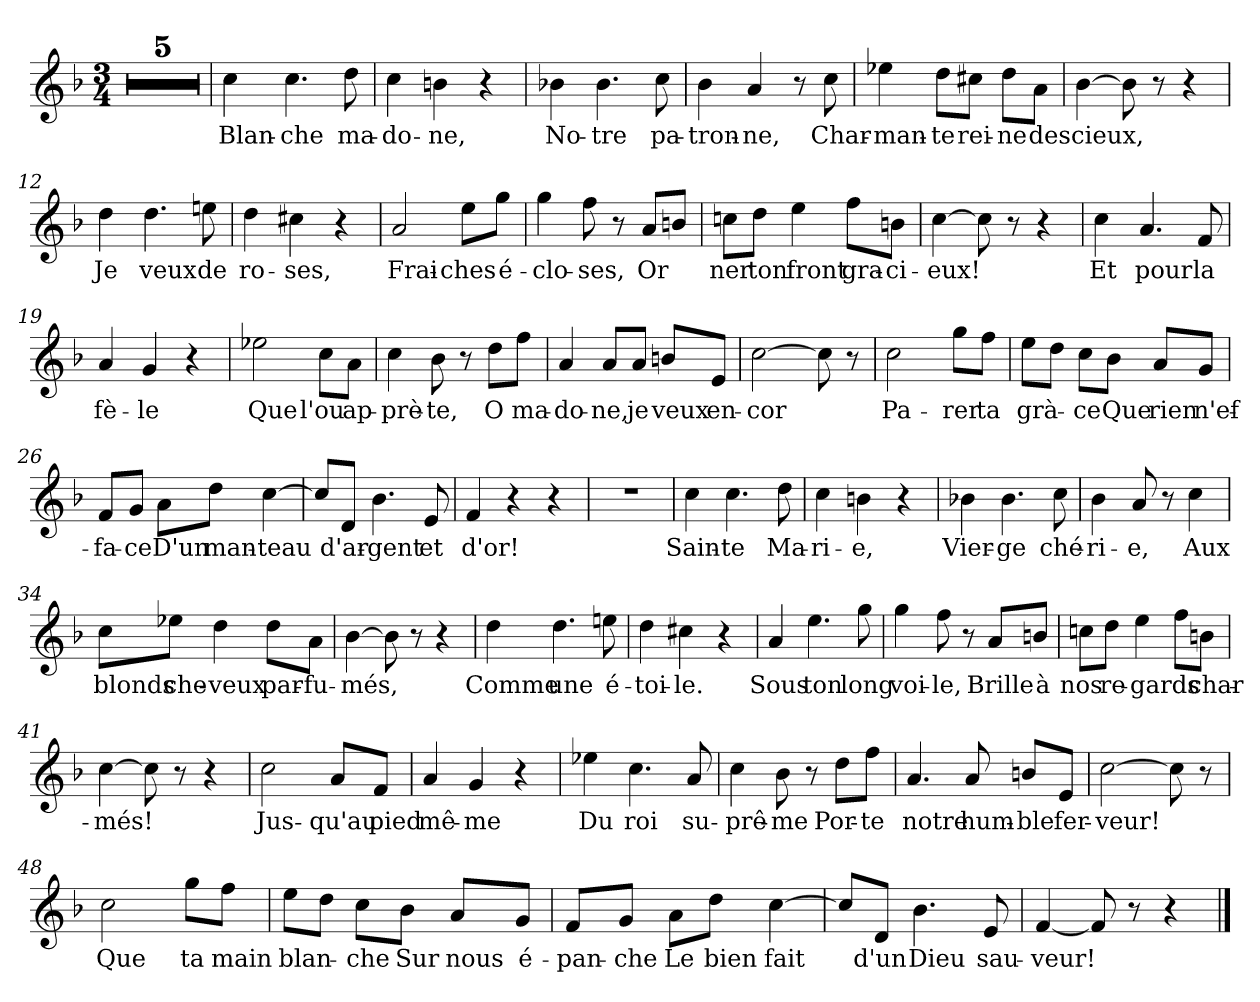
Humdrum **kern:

**kern	**text
*part1	*part1
*staff1	*staff1
*clefG2	*
*k[b-]	*
*M3/4	*
=1	=1
2.r	.
=2	=2
2.r	.
=3	=3
2.r	.
=4	=4
2.r	.
=5	=5
2.r	.
=6	=6
!	!LO:LY:b
4cc\	Blan-
!	!LO:LY:b
4.cc\	-che
!	!LO:LY:b
8dd\	ma-
=7	=7
!	!LO:LY:b
4cc\	-do-
!	!LO:LY:b
4bn\	-ne,
4r	.
=8	=8
!	!LO:LY:b
4b-X\	No-
!	!LO:LY:b
4.b-\	-tre
!	!LO:LY:b
8cc\	pa-
=9	=9
!	!LO:LY:b
4b-\	-tron-
!	!LO:LY:b
4a/	-ne,
8r	.
!	!LO:LY:b
8cc\	Char-
=10	=10
!	!LO:LY:b
4ee-X\	-man-
!	!LO:LY:b
8dd\L	-te
!	!LO:LY:b
8cc#X\J	rei-
!	!LO:LY:b
8dd\L	-ne
!	!LO:LY:b
8a\J	des
=11	=11
!	!LO:LY:b
[4b-\	cieux,
8b-\]	.
8r	.
4r	.
!!LO:LB:g=z
=12	=12
!	!LO:LY:b
4dd\	Je
!	!LO:LY:b
4.dd\	veux
!	!LO:LY:b
8een\	de
=13	=13
!	!LO:LY:b
4dd\	ro-
!	!LO:LY:b
4cc#X\	-ses,
4r	.
=14	=14
!	!LO:LY:b
2a/	Frai-
!	!LO:LY:b
8ee\L	-ches
!	!LO:LY:b
8gg\J	é-
=15	=15
!	!LO:LY:b
4gg\	-clo-
!	!LO:LY:b
8ff\	-ses,
8r	.
!	!LO:LY:b
8a/L	Or
8bn/J	.
=16	=16
!	!LO:LY:b
8ccn\L	-ner
!	!LO:LY:b
8dd\J	ton
!	!LO:LY:b
4ee\	front
!	!LO:LY:b
8ff\L	gra-
!	!LO:LY:b
8bn\J	-ci-
=17	=17
!	!LO:LY:b
[4cc\	-eux!
8cc\]	.
8r	.
4r	.
=18	=18
!	!LO:LY:b
4cc\	Et
!	!LO:LY:b
4.a/	pour
!	!LO:LY:b
8f/	la
=19	=19
!	!LO:LY:b
4a/	fè-
!	!LO:LY:b
4g/	-le
4r	.
=20	=20
!	!LO:LY:b
2ee-X\	Que
!	!LO:LY:b
8cc\L	l'ou
!	!LO:LY:b
8a\J	ap-
!!LO:LB:g=z
=21	=21
!	!LO:LY:b
4cc\	-prè-
!	!LO:LY:b
8b-\	-te,
8r	.
!	!LO:LY:b
8dd\L	O
!	!LO:LY:b
8ff\J	ma-
=22	=22
!	!LO:LY:b
4a/	-do-
!	!LO:LY:b
8a/L	-ne,
!	!LO:LY:b
8a/J	je
!	!LO:LY:b
8bn/L	veux
!	!LO:LY:b
8e/J	en-
=23	=23
!	!LO:LY:b
[2cc\	-cor
8cc\]	.
8r	.
=24	=24
!	!LO:LY:b
2cc\	Pa-
!	!LO:LY:b
8gg\L	-rer
!	!LO:LY:b
8ff\J	ta
=25	=25
!	!LO:LY:b
8ee\L	grà-
8dd\J	.
!	!LO:LY:b
8cc\L	-ce
!	!LO:LY:b
8b-\J	Que
!	!LO:LY:b
8a/L	rien
!	!LO:LY:b
8g/J	n'ef-
=26	=26
!	!LO:LY:b
8f/L	-fa-
!	!LO:LY:b
8g/J	-ce
!	!LO:LY:b
8a\L	D'un
!	!LO:LY:b
8dd\J	man-
!	!LO:LY:b
[4cc\	-teau
=27	=27
8cc/L]	.
!	!LO:LY:b
8d/J	d'ar-
!	!LO:LY:b
4.b-\	-gent
!	!LO:LY:b
8e/	et
!!LO:LB:g=z
=28	=28
!	!LO:LY:b
4f/	d'or!
4r	.
4r	.
=29	=29
2.r	.
=30	=30
!	!LO:LY:b
4cc\	Sain-
!	!LO:LY:b
4.cc\	-te
!	!LO:LY:b
8dd\	Ma-
=31	=31
!	!LO:LY:b
4cc\	-ri-
!	!LO:LY:b
4bn\	-e,
4r	.
=32	=32
!	!LO:LY:b
4b-X\	Vier-
!	!LO:LY:b
4.b-\	-ge
!	!LO:LY:b
8cc\	ché-
=33	=33
!	!LO:LY:b
4b-\	-ri-
!	!LO:LY:b
8a/	-e,
8r	.
!	!LO:LY:b
4cc\	Aux
=34	=34
!	!LO:LY:b
8cc\L	blonds
!	!LO:LY:b
8ee-X\J	che-
!	!LO:LY:b
4dd\	-veux
!	!LO:LY:b
8dd\L	par-
!	!LO:LY:b
8a\J	-fu-
=35	=35
!	!LO:LY:b
[4b-\	-més,
8b-\]	.
8r	.
4r	.
=36	=36
!	!LO:LY:b
4dd\	Comme
!	!LO:LY:b
4.dd\	une
!	!LO:LY:b
8een\	é-
!!LO:LB:g=z
=37	=37
!	!LO:LY:b
4dd\	-toi-
!	!LO:LY:b
4cc#X\	-le.
4r	.
=38	=38
!	!LO:LY:b
4a/	Sous
!	!LO:LY:b
4.ee\	ton
!	!LO:LY:b
8gg\	long
=39	=39
!	!LO:LY:b
4gg\	voi-
!	!LO:LY:b
8ff\	-le,
8r	.
!	!LO:LY:b
8a/L	Brille
!	!LO:LY:b
8bn/J	à
=40	=40
!	!LO:LY:b
8ccn\L	nos
!	!LO:LY:b
8dd\J	re-
!	!LO:LY:b
4ee\	-gards
8ff\L	.
!	!LO:LY:b
8bn\J	char-
=41	=41
!	!LO:LY:b
[4cc\	-més!
8cc\]	.
8r	.
4r	.
=42	=42
!	!LO:LY:b
2cc\	Jus-
!	!LO:LY:b
8a/L	qu'au
!	!LO:LY:b
8f/J	pied
=43	=43
!	!LO:LY:b
4a/	mê-
!	!LO:LY:b
4g/	-me
4r	.
=44	=44
!	!LO:LY:b
4ee-X\	Du
!	!LO:LY:b
4.cc\	roi
!	!LO:LY:b
8a/	su-
!!LO:LB:g=z
=45	=45
!	!LO:LY:b
4cc\	-prê-
!	!LO:LY:b
8b-\	-me
8r	.
!	!LO:LY:b
8dd\L	Por-
!	!LO:LY:b
8ff\J	-te
=46	=46
!	!LO:LY:b
4.a/	notre
!	!LO:LY:b
8a/	hum-
!	!LO:LY:b
8bn/L	-ble
!	!LO:LY:b
8e/J	fer-
=47	=47
!	!LO:LY:b
[2cc\	-veur!
8cc\]	.
8r	.
=48	=48
!	!LO:LY:b
2cc\	Que
!	!LO:LY:b
8gg\L	ta
!	!LO:LY:b
8ff\J	main
=49	=49
!	!LO:LY:b
8ee\L	blan-
8dd\J	.
!	!LO:LY:b
8cc\L	-che
!	!LO:LY:b
8b-\J	Sur
!	!LO:LY:b
8a/L	nous
!	!LO:LY:b
8g/J	é-
=50	=50
!	!LO:LY:b
8f/L	-pan-
!	!LO:LY:b
8g/J	-che
!	!LO:LY:b
8a\L	Le
!	!LO:LY:b
8dd\J	bien
!	!LO:LY:b
[4cc\	fait
=51	=51
8cc/L]	.
!	!LO:LY:b
8d/J	d'un
!	!LO:LY:b
4.b-\	Dieu
!	!LO:LY:b
8e/	sau-
!!LO:LB:g=z
=52	=52
!	!LO:LY:b
[4f/	-veur!
8f/]	.
8r	.
4r	.
==	==
*-	*-
